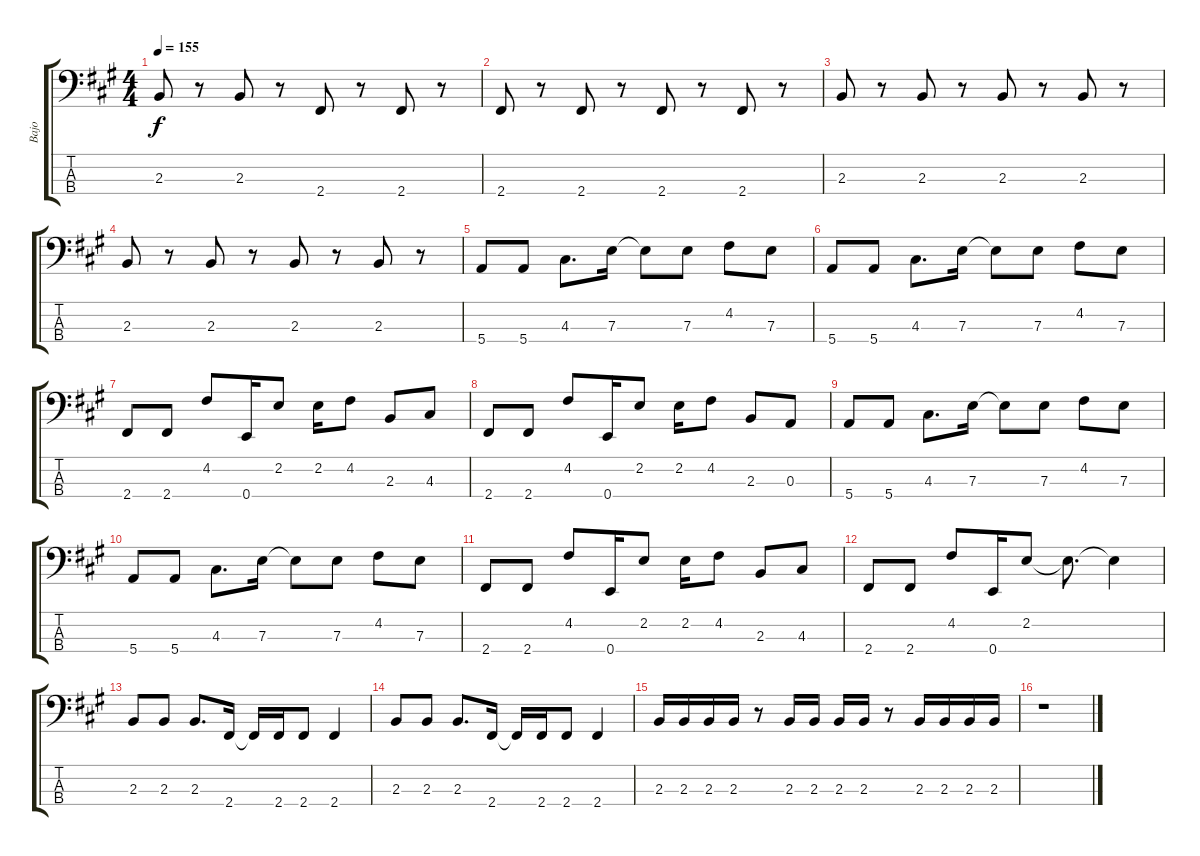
\track ("Bajo" "Bajo") {instrument electricbassfinger}
\staff {score tabs}
\tuning (G2 D2 A1 E1) {hide}
\ts (4 4)
\tempo 155
\clef f4
\ks f#minor
2.3.8{dy f} r.8 2.3.8 r.8 2.4.8 r.8 2.4.8 r.8 |
2.4.8 r.8 2.4.8 r.8 2.4.8 r.8 2.4.8 r.8 |
2.3.8 r.8 2.3.8 r.8 2.3.8 r.8 2.3.8 r.8 |
2.3.8 r.8 2.3.8 r.8 2.3.8 r.8 2.3.8 r.8 |
5.4.8 5.4.8 4.3.8{d} 7.3.16 7.3{t}.8 7.3.8 4.2.8 7.3.8 |
5.4.8 5.4.8 4.3.8{d} 7.3.16 7.3{t}.8 7.3.8 4.2.8 7.3.8 |
2.4.8 2.4.8 4.2.8 0.4.16 2.2.8 2.2.16 4.2.8 2.3.8 4.3.8 |
2.4.8 2.4.8 4.2.8 0.4.16 2.2.8 2.2.16 4.2.8 2.3.8 0.3.8 |
5.4.8 5.4.8 4.3.8{d} 7.3.16 7.3{t}.8 7.3.8 4.2.8 7.3.8 |
5.4.8 5.4.8 4.3.8{d} 7.3.16 7.3{t}.8 7.3.8 4.2.8 7.3.8 |
2.4.8 2.4.8 4.2.8 0.4.16 2.2.8 2.2.16 4.2.8 2.3.8 4.3.8 |
2.4.8 2.4.8 4.2.8 0.4.16 2.2.8 2.2{t}.8{d} 2.2{t}.4 |
2.3.8 2.3.8 2.3.8{d} 2.4.16 2.4{t}.16 2.4.16 2.4.8 2.4.4 |
2.3.8 2.3.8 2.3.8{d} 2.4.16 2.4{t}.16 2.4.16 2.4.8 2.4.4 |
2.3.16 2.3.16 2.3.16 2.3.16 r.8 2.3.16 2.3.16 2.3.16 2.3.16 r.8 2.3.16 2.3.16 2.3.16 2.3.16 |
r.1
